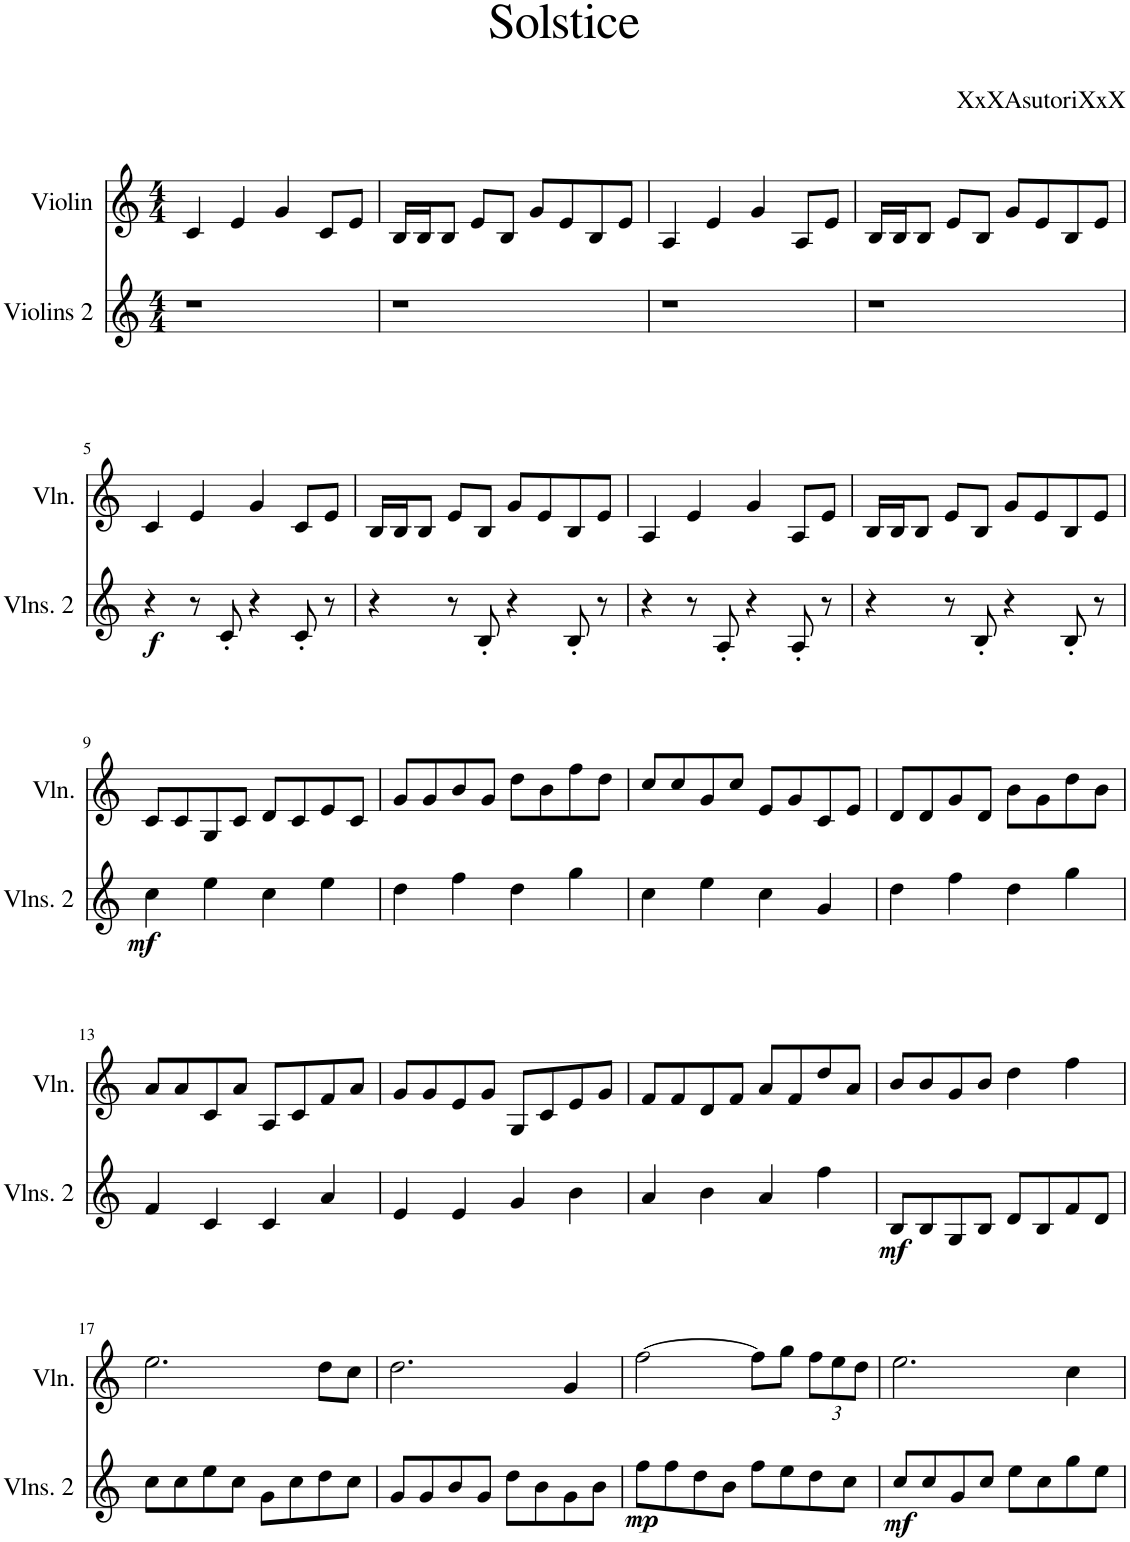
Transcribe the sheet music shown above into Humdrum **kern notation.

**kern	**dynam	**kern
*part2	*part2	*part1
*staff2	*staff2	*staff1
*I"Violins 2	*	*I"Violin
*I'Vlns. 2	*	*I'Vln.
*clefG2	*	*clefG2
*k[]	*	*k[]
*M4/4	*	*M4/4
=1	=1	=1
1r	.	4c/
.	.	4e/
.	.	4g/
.	.	8c/L
.	.	8e/J
=2	=2	=2
1r	.	16B/LL
.	.	16B/J
.	.	8B/J
.	.	8e/L
.	.	8B/J
.	.	8g/L
.	.	8e/
.	.	8B/
.	.	8e/J
=3	=3	=3
1r	.	4A/
.	.	4e/
.	.	4g/
.	.	8A/L
.	.	8e/J
=4	=4	=4
1r	.	16B/LL
.	.	16B/J
.	.	8B/J
.	.	8e/L
.	.	8B/J
.	.	8g/L
.	.	8e/
.	.	8B/
.	.	8e/J
!!LO:LB:g=z
=5	=5	=5
!	!LO:DY:b	!
4r	f	4c/
8r	.	4e/
8c'/	.	.
4r	.	4g/
8c'/	.	8c/L
8r	.	8e/J
=6	=6	=6
4r	.	16B/LL
.	.	16B/J
.	.	8B/J
8r	.	8e/L
8B'/	.	8B/J
4r	.	8g/L
.	.	8e/
8B'/	.	8B/
8r	.	8e/J
=7	=7	=7
4r	.	4A/
8r	.	4e/
8A'/	.	.
4r	.	4g/
8A'/	.	8A/L
8r	.	8e/J
=8	=8	=8
4r	.	16B/LL
.	.	16B/J
.	.	8B/J
8r	.	8e/L
8B'/	.	8B/J
4r	.	8g/L
.	.	8e/
8B'/	.	8B/
8r	.	8e/J
!!LO:LB:g=z
=9	=9	=9
!	!LO:DY:b	!
4cc\	mf	8c/L
.	.	8c/
4ee\	.	8G/
.	.	8c/J
4cc\	.	8d/L
.	.	8c/
4ee\	.	8e/
.	.	8c/J
=10	=10	=10
4dd\	.	8g/L
.	.	8g/
4ff\	.	8b/
.	.	8g/J
4dd\	.	8dd\L
.	.	8b\
4gg\	.	8ff\
.	.	8dd\J
=11	=11	=11
4cc\	.	8cc/L
.	.	8cc/
4ee\	.	8g/
.	.	8cc/J
4cc\	.	8e/L
.	.	8g/
4g/	.	8c/
.	.	8e/J
=12	=12	=12
4dd\	.	8d/L
.	.	8d/
4ff\	.	8g/
.	.	8d/J
4dd\	.	8b\L
.	.	8g\
4gg\	.	8dd\
.	.	8b\J
!!LO:LB:g=z
=13	=13	=13
4f/	.	8a/L
.	.	8a/
4c/	.	8c/
.	.	8a/J
4c/	.	8A/L
.	.	8c/
4a/	.	8f/
.	.	8a/J
=14	=14	=14
4e/	.	8g/L
.	.	8g/
4e/	.	8e/
.	.	8g/J
4g/	.	8G/L
.	.	8c/
4b\	.	8e/
.	.	8g/J
=15	=15	=15
4a/	.	8f/L
.	.	8f/
4b\	.	8d/
.	.	8f/J
4a/	.	8a/L
.	.	8f/
4ff\	.	8dd/
.	.	8a/J
=16	=16	=16
!	!LO:DY:b	!
8B/L	mf	8b/L
8B/	.	8b/
8G/	.	8g/
8B/J	.	8b/J
8d/L	.	4dd\
8B/	.	.
8f/	.	4ff\
8d/J	.	.
!!LO:LB:g=z
=17	=17	=17
8cc\L	.	2.ee\
8cc\	.	.
8ee\	.	.
8cc\J	.	.
8g\L	.	.
8cc\	.	.
8dd\	.	8dd\L
8cc\J	.	8cc\J
=18	=18	=18
8g/L	.	2.dd\
8g/	.	.
8b/	.	.
8g/J	.	.
8dd\L	.	.
8b\	.	.
8g\	.	4g/
8b\J	.	.
=19	=19	=19
!	!LO:DY:b	!
8ff\L	mp	[2ff\
8ff\	.	.
8dd\	.	.
8b\J	.	.
8ff\L	.	8ff\L]
8ee\	.	8gg\J
*	*	*Xbrackettup
8dd\	.	12ff\L
.	.	12ee\
8cc\J	.	.
.	.	12dd\J
=20	=20	=20
!	!LO:DY:b	!
8cc/L	mf	2.ee\
8cc/	.	.
8g/	.	.
8cc/J	.	.
8ee\L	.	.
8cc\	.	.
8gg\	.	4cc\
8ee\J	.	.
=	=	=
*-	*-	*-
